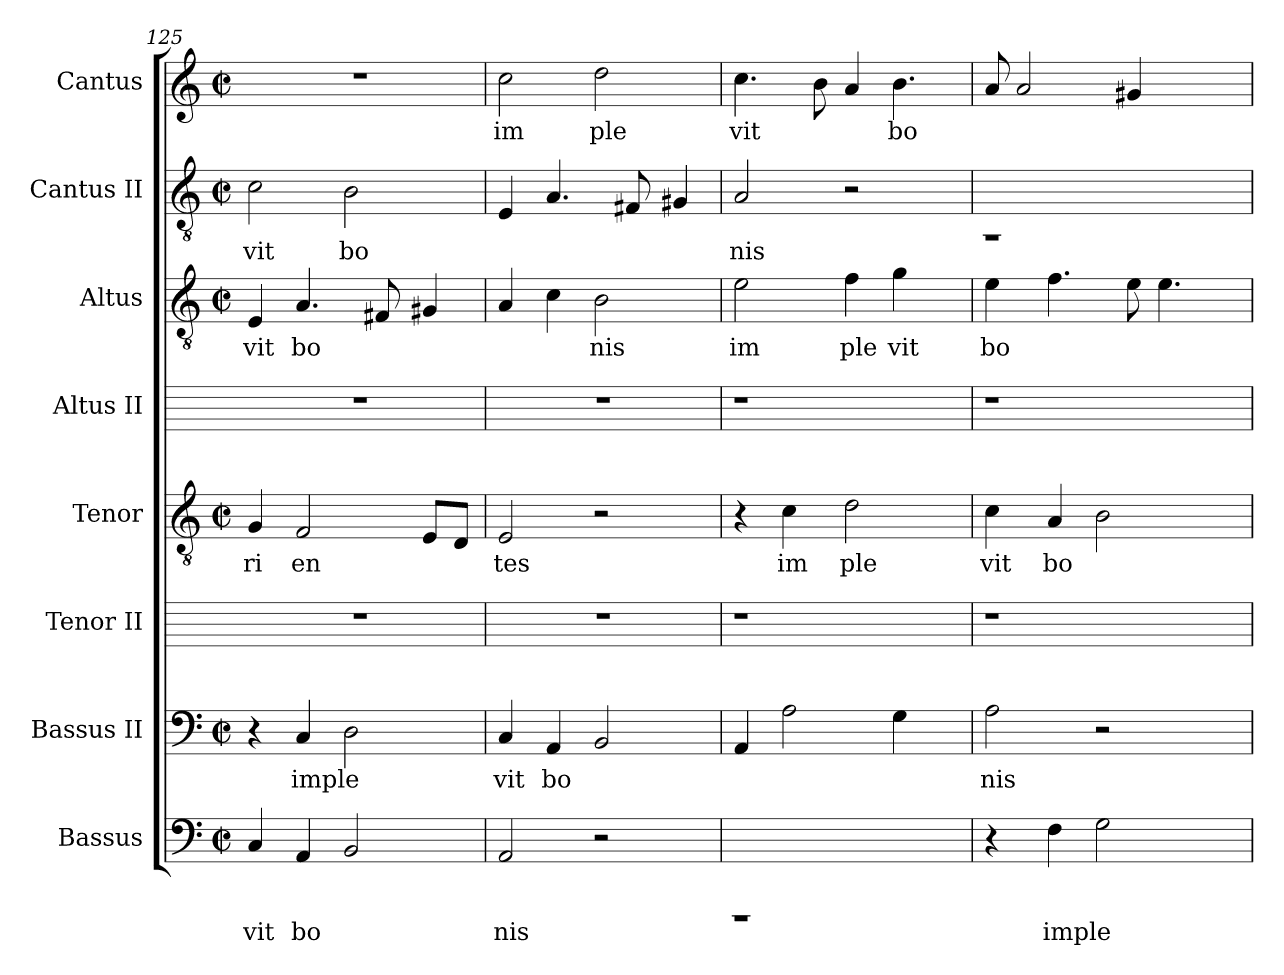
**kern	**text	**kern	**text	**kern	**kern	**text	**kern	**kern	**text	**kern	**text	**kern	**text
*part8	*part8	*part7	*part7	*part6	*part5	*part5	*part4	*part3	*part3	*part2	*part2	*part1	*part1
*staff8	*staff8	*staff7	*staff7	*staff6	*staff5	*staff5	*staff4	*staff3	*staff3	*staff2	*staff2	*staff1	*staff1
*I"Bassus	*	*I"Bassus II	*	*I"Tenor II	*I"Tenor	*	*I"Altus II	*I"Altus	*	*I"Cantus II	*	*I"Cantus	*
*I'Bassus	*	*I'Bassus II	*	*	*I'Tenor	*	*I'Altus II	*I'Altus	*	*I'Cantus II	*	*I'Cantus	*
*clefF4	*	*clefF4	*	*	*clefGv2	*	*	*clefGv2	*	*clefGv2	*	*clefG2	*
*M2/2	*	*M2/2	*	*	*M2/2	*	*	*M2/2	*	*M2/2	*	*M2/2	*
*met(c|)	*	*met(c|)	*	*	*met(c|)	*	*	*met(c|)	*	*met(c|)	*	*met(c|)	*
=125	=125	=125	=125	=125	=125	=125	=125	=125	=125	=125	=125	=125	=125
!	!LO:LY:b:cj	!	!	!	!	!LO:LY:b:cj	!	!	!LO:LY:b:cj	!	!LO:LY:b:cj	!	!
4C/	vit	4r	.	1r	4G/	ri	1r	4E/	vit	2c\	vit	1r	.
!	!LO:LY:b	!	!LO:LY:b	!	!	!LO:LY:b:cj	!	!	!LO:LY:b	!	!	!	!
4AA/	bo	4C/	imple	.	2F/	en	.	4.A/	bo	.	.	.	.
!	!	!	!	!	!	!	!	!	!	!	!LO:LY:b:cj	!	!
2BB/	.	2D\	.	.	.	.	.	.	.	2B\	bo	.	.
.	.	.	.	.	.	.	.	8F#/	.	.	.	.	.
.	.	.	.	.	8E/L	.	.	4G#/	.	.	.	.	.
.	.	.	.	.	8D/J	.	.	.	.	.	.	.	.
=126	=126	=126	=126	=126	=126	=126	=126	=126	=126	=126	=126	=126	=126
!	!LO:LY:b:cj	!	!LO:LY:b:cj	!	!	!LO:LY:b:cj	!	!	!	!	!	!	!LO:LY:b:cj
2AA/	nis	4C/	vit	1r	2E/	tes	1r	4A/	.	4E/	.	2cc\	im
!	!	!	!LO:LY:b	!	!	!	!	!	!	!	!	!	!
.	.	4AA/	bo	.	.	.	.	4c\	.	4.A/	.	.	.
!	!	!	!	!	!	!	!	!	!LO:LY:b:cj	!	!	!	!LO:LY:b:cj
2r	.	2BB/	.	.	2r	.	.	2B\	nis	.	.	2dd\	ple
.	.	.	.	.	.	.	.	.	.	8F#/	.	.	.
.	.	.	.	.	.	.	.	.	.	4G#/	.	.	.
=127	=127	=127	=127	=127	=127	=127	=127	=127	=127	=127	=127	=127	=127
!LO:N:vis=1	!	!	!	!	!	!	!	!	!LO:LY:b:cj	!	!LO:LY:b:cj	!	!LO:LY:b
1rEEE	.	4AA/	.	1r	4r	.	1r	2e\	im	2A/	nis	4.cc\	vit
!	!	!	!	!	!	!LO:LY:b:cj	!	!	!	!	!	!	!
.	.	2A\	.	.	4c\	im	.	.	.	.	.	.	.
.	.	.	.	.	.	.	.	.	.	.	.	8b\	.
!	!	!	!	!	!	!LO:LY:b:cj	!	!	!LO:LY:b:cj	!	!	!	!
.	.	.	.	.	2d\	ple	.	4f\	ple	2r	.	4a/	.
!	!	!	!	!	!	!	!	!	!LO:LY:b:cj	!	!	!	!LO:LY:b
.	.	4G\	.	.	.	.	.	4g\	vit	.	.	4.b\	bo
8ryy	.	8ryy	.	8ryy	8ryy	.	8ryy	8ryy	.	8ryy	.	.	.
=128	=128	=128	=128	=128	=128	=128	=128	=128	=128	=128	=128	=128	=128
!	!	!	!LO:LY:b:cj	!	!	!LO:LY:b:cj	!	!	!LO:LY:b	!LO:N:vis=1	!	!	!
4r	.	2A\	nis	1r	4c\	vit	1r	4e\	bo	1rAA	.	8a/	.
.	.	.	.	.	.	.	.	.	.	.	.	2a/	.
!	!LO:LY:b	!	!	!	!	!LO:LY:b	!	!	!	!	!	!	!
4F\	imple	.	.	.	4A/	bo	.	4.f\	.	.	.	.	.
2G\	.	2r	.	.	2B\	.	.	.	.	.	.	.	.
.	.	.	.	.	.	.	.	8e\	.	.	.	4g#/	.
.	.	.	.	.	.	.	.	4.e\	.	.	.	.	.
.	.	.	.	.	.	.	.	.	.	.	.	4ryy	.
8ryy	.	8ryy	.	8ryy	8ryy	.	8ryy	.	.	8ryy	.	.	.
=	=	=	=	=	=	=	=	=	=	=	=	=	=
*-	*-	*-	*-	*-	*-	*-	*-	*-	*-	*-	*-	*-	*-
